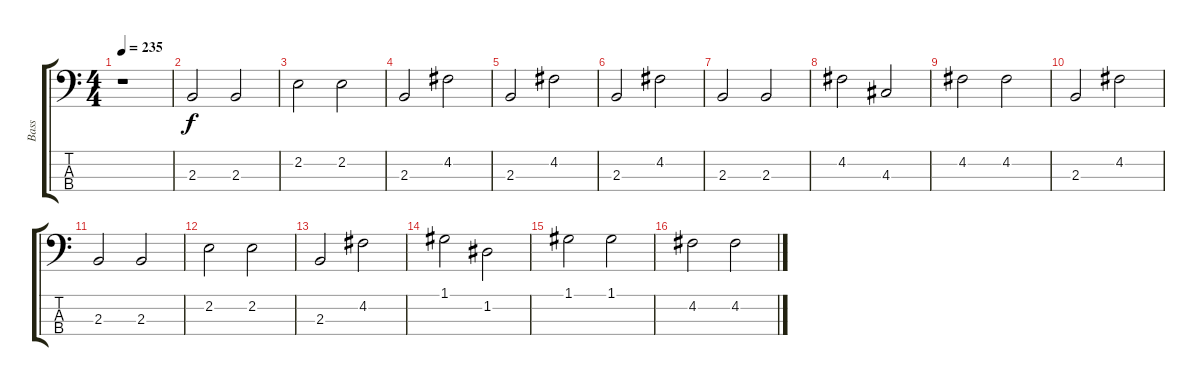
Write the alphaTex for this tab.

\track ("Bass" "Bass") {instrument electricbassfinger}
\staff {score tabs}
\tuning (G2 D2 A1 E1) {hide}
\ts (4 4)
\tempo 235
\clef f4
\ks c
r.1{dy f instrument electricbassfinger} |
2.3.2 2.3.2 |
2.2.2 2.2.2 |
2.3.2 4.2.2 |
2.3.2 4.2.2 |
2.3.2 4.2.2 |
2.3.2 2.3.2 |
4.2.2 4.3.2 |
4.2.2 4.2.2 |
2.3.2 4.2.2 |
2.3.2 2.3.2 |
2.2.2 2.2.2 |
2.3.2 4.2.2 |
1.1.2 1.2.2 |
1.1.2 1.1.2 |
4.2.2 4.2.2
